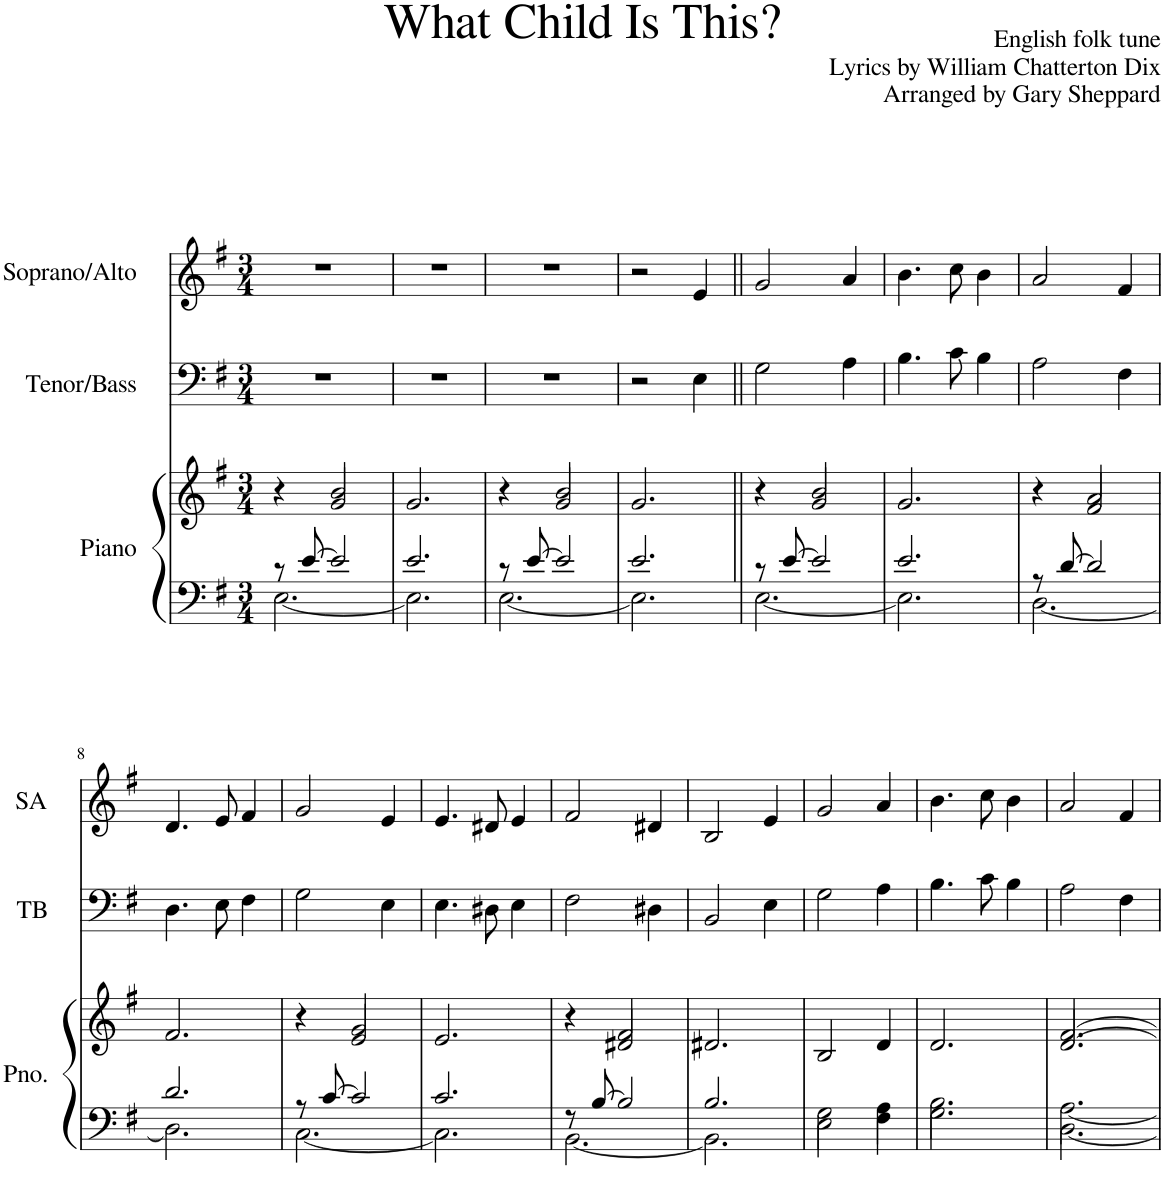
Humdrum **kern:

**kern	**kern	**kern	**kern
*part3	*part3	*part2	*part1
*staff4	*staff3	*staff2	*staff1
*I"Piano	*	*I"Tenor/Bass	*I"Soprano/Alto
*I'Pno.	*	*I'TB	*I'SA
*clefF4	*clefG2	*clefF4	*clefG2
*k[f#]	*k[f#]	*k[f#]	*k[f#]
*M3/4	*M3/4	*M3/4	*M3/4
=1	=1	=1	=1
*^	*^	*	*
8r	[2.E\	4r	4ryy	2.r	2.r
[8e/	.	.	.	.	.
2e/]	.	2b/	2g/	.	.
*	*	*v	*v	*	*
=2	=2	=2	=2	=2
2.e/	2.E\]	2.g/	2.r	2.r
=3	=3	=3	=3	=3
*	*	*^	*	*
8r	[2.E\	4r	4ryy	2.r	2.r
[8e/	.	.	.	.	.
2e/]	.	2b/	2g/	.	.
*	*	*v	*v	*	*
=4	=4	=4	=4	=4
2.e/	2.E\]	2.g/	2r	2r
.	.	.	4E\	4e/
=5||	=5||	=5||	=5||	=5||
*	*	*^	*	*
8r	[2.E\	4r	4ryy	2G\	2g/
[8e/	.	.	.	.	.
2e/]	.	2b/	2g/	.	.
.	.	.	.	4A\	4a/
*	*	*v	*v	*	*
=6	=6	=6	=6	=6
2.e/	2.E\]	2.g/	4.B\	4.b\
.	.	.	8c\	8cc\
.	.	.	4B\	4b\
=7	=7	=7	=7	=7
*	*	*^	*	*
8r	[2.D\	4r	4ryy	2A\	2a/
[8d/	.	.	.	.	.
2d/]	.	2a/	2f#/	.	.
.	.	.	.	4F#\	4f#/
*	*	*v	*v	*	*
!!LO:LB:g=z
=8	=8	=8	=8	=8
2.d/	2.D\]	2.f#/	4.D\	4.d/
.	.	.	8E\	8e/
.	.	.	4F#\	4f#/
=9	=9	=9	=9	=9
*	*	*^	*	*
8r	[2.C\	4r	4ryy	2G\	2g/
[8c/	.	.	.	.	.
2c/]	.	2g/	2e/	.	.
.	.	.	.	4E\	4e/
*	*	*v	*v	*	*
=10	=10	=10	=10	=10
2.c/	2.C\]	2.e/	4.E\	4.e/
.	.	.	8D#X\	8d#X/
.	.	.	4E\	4e/
=11	=11	=11	=11	=11
*	*	*^	*	*
8r	[2.BB\	4r	4ryy	2F#\	2f#/
[8B/	.	.	.	.	.
2B/]	.	2f#/	2d#X/	.	.
.	.	.	.	4D#X\	4d#X/
*	*	*v	*v	*	*
=12	=12	=12	=12	=12
2.B/	2.BB\]	2.d#X/	2BB/	2B/
.	.	.	4E\	4e/
=13	=13	=13	=13	=13
2G\	2E\	2B/	2G\	2g/
4A\	4F#\	4d/	4A\	4a/
=14	=14	=14	=14	=14
2.B\	2.G\	2.d/	4.B\	4.b\
.	.	.	8c\	8cc\
.	.	.	4B\	4b\
=15	=15	=15	=15	=15
*	*	*^	*	*
[2.A\	[2.D\	[2.f#/	[2.d/	2A\	2a/
.	.	.	.	4F#\	4f#/
*v	*v	*	*	*	*
*	*v	*v	*	*
=	=	=	=
*-	*-	*-	*-
